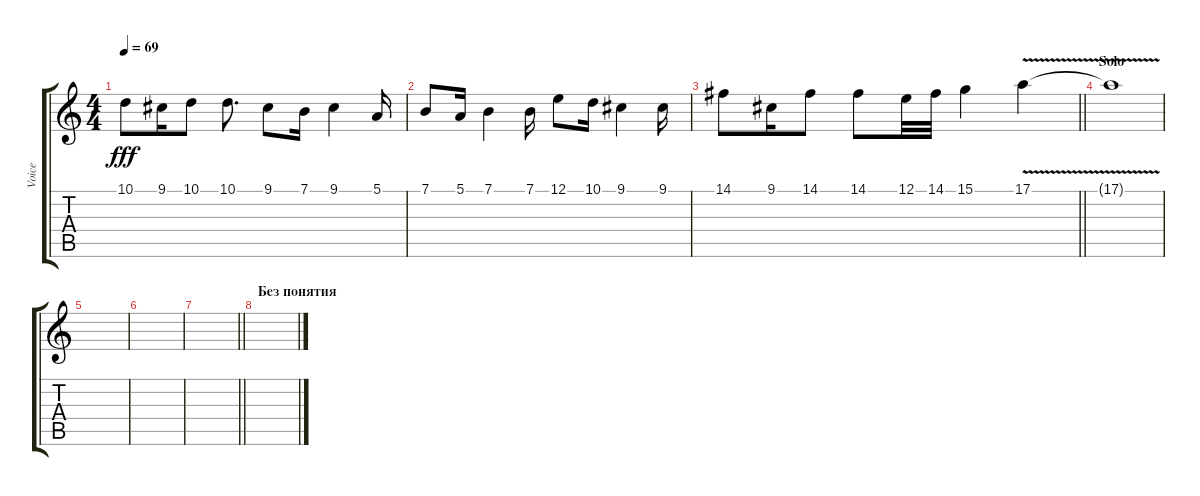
\track ("Voice" "Voice") {instrument sopranosax}
\staff {score tabs}
\tuning (E4 B3 G3 D3 A2 E2) {hide}
\ts (4 4)
\tempo 69
\clef g2
\ks c
10.1.8{dy fff} 9.1.16 10.1.8 10.1.8{d} 9.1.8 7.1.16 9.1.4 5.1.16 |
7.1.8 5.1.16 7.1.4 7.1.16 12.1.8 10.1.16 9.1.4 9.1.16 |
\barLineRight lightlight
14.1.8 9.1.16 14.1.8 14.1.8 12.1.32 14.1.32 15.1.4 17.1{v}.4 |
\section ("" "Solo")
17.1{t}.1 |
|
|
\barLineRight lightlight
|
\section ("" "Без понятия")
